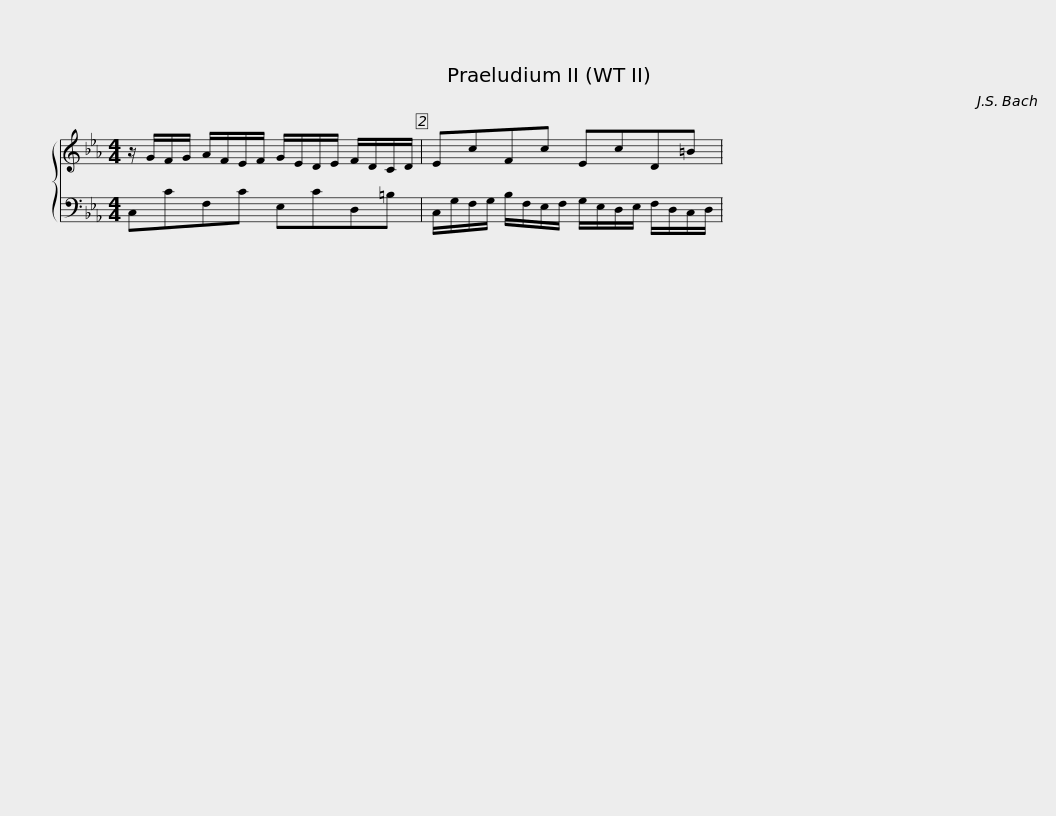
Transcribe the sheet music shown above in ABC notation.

X:1
%%score { 1 2 }
L:1/8
M:4/4
I:linebreak $
K:Cmin
V:1 treble
V:2 bass
V:1
 z/ G/F/G/ A/F/E/F/ G/E/D/E/ F/D/C/D/ | EcFc EcD=B | %2
V:2
 C,CF,C E,CD,=B, | C,/G,/F,/G,/ B,/F,/E,/F,/ G,/E,/D,/E,/ F,/D,/C,/D,/ | %2
